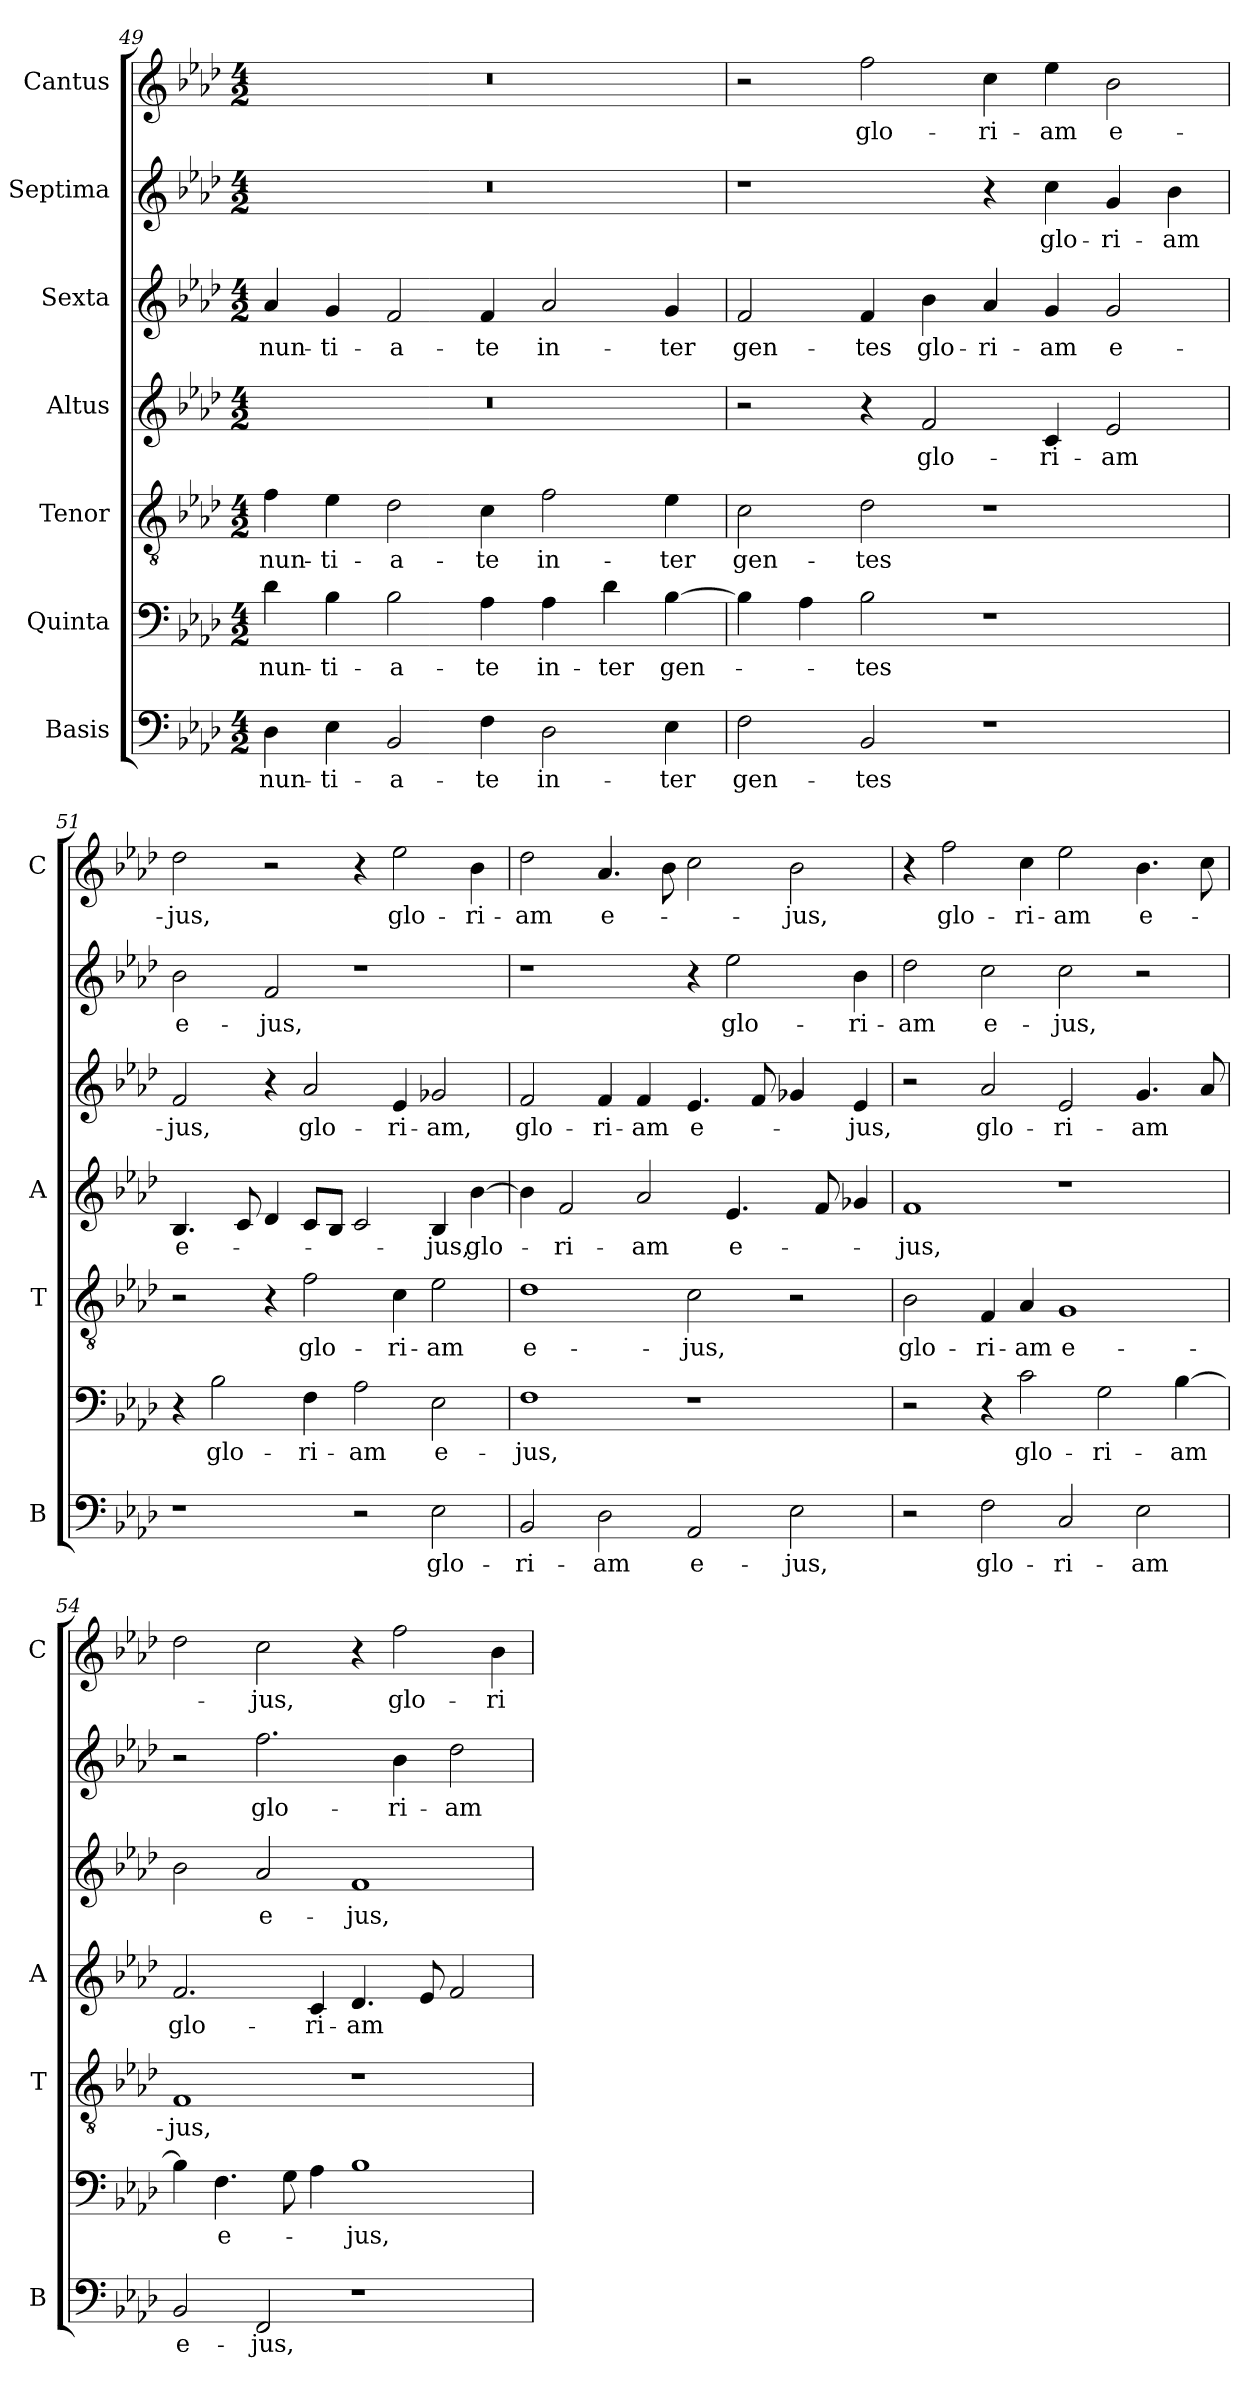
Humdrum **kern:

**kern	**text	**kern	**text	**kern	**text	**kern	**text	**kern	**text	**kern	**text	**kern	**text
*part7	*part7	*part6	*part6	*part5	*part5	*part4	*part4	*part3	*part3	*part2	*part2	*part1	*part1
*staff7	*staff7	*staff6	*staff6	*staff5	*staff5	*staff4	*staff4	*staff3	*staff3	*staff2	*staff2	*staff1	*staff1
*I"Basis	*	*I"Quinta	*	*I"Tenor	*	*I"Altus	*	*I"Sexta	*	*I"Septima	*	*I"Cantus	*
*I'B	*	*	*	*I'T	*	*I'A	*	*	*	*	*	*I'C	*
*clefF4	*	*clefF4	*	*clefGv2	*	*clefG2	*	*clefG2	*	*clefG2	*	*clefG2	*
*k[b-e-a-d-]	*	*k[b-e-a-d-]	*	*k[b-e-a-d-]	*	*k[b-e-a-d-]	*	*k[b-e-a-d-]	*	*k[b-e-a-d-]	*	*k[b-e-a-d-]	*
*A-:	*	*A-:	*	*A-:	*	*A-:	*	*A-:	*	*A-:	*	*A-:	*
*M4/2	*	*M4/2	*	*M4/2	*	*M4/2	*	*M4/2	*	*M4/2	*	*M4/2	*
=49	=49	=49	=49	=49	=49	=49	=49	=49	=49	=49	=49	=49	=49
!	!LO:LY:b	!	!LO:LY:b	!	!LO:LY:b	!	!	!	!LO:LY:b	!	!	!	!
4D-\	-nun-	4d-\	-nun-	4f\	-nun-	0r	.	4a-/	-nun-	0r	.	0r	.
!	!LO:LY:b	!	!LO:LY:b	!	!LO:LY:b	!	!	!	!LO:LY:b	!	!	!	!
4E-\	-ti-	4B-\	-ti-	4e-\	-ti-	.	.	4g/	-ti-	.	.	.	.
!	!LO:LY:b	!	!LO:LY:b	!	!LO:LY:b	!	!	!	!LO:LY:b	!	!	!	!
2BB-/	-a-	2B-\	-a-	2d-\	-a-	.	.	2f/	-a-	.	.	.	.
!	!LO:LY:b	!	!LO:LY:b	!	!LO:LY:b	!	!	!	!LO:LY:b	!	!	!	!
4F\	-te	4A-\	-te	4c\	-te	.	.	4f/	-te	.	.	.	.
!	!LO:LY:b	!	!LO:LY:b	!	!LO:LY:b	!	!	!	!LO:LY:b	!	!	!	!
2D-\	in-	4A-\	in-	2f\	in-	.	.	2a-/	in-	.	.	.	.
!	!	!	!LO:LY:b	!	!	!	!	!	!	!	!	!	!
.	.	4d-\	-ter	.	.	.	.	.	.	.	.	.	.
!	!LO:LY:b	!	!LO:LY:b	!	!LO:LY:b	!	!	!	!LO:LY:b	!	!	!	!
4E-\	-ter	[4B-\	gen-	4e-\	-ter	.	.	4g/	-ter	.	.	.	.
!!LO:PB:g=z
=50	=50	=50	=50	=50	=50	=50	=50	=50	=50	=50	=50	=50	=50
!	!LO:LY:b	!	!	!	!LO:LY:b	!	!	!	!LO:LY:b	!	!	!	!
2F\	gen-	4B-\]	.	2c\	gen-	2r	.	2f/	gen-	1r	.	2r	.
.	.	4A-\	.	.	.	.	.	.	.	.	.	.	.
!	!LO:LY:b	!	!LO:LY:b	!	!LO:LY:b	!	!	!	!LO:LY:b	!	!	!	!LO:LY:b
2BB-/	-tes	2B-\	-tes	2d-\	-tes	4r	.	4f/	-tes	.	.	2ff\	glo-
!	!	!	!	!	!	!	!LO:LY:b	!	!LO:LY:b	!	!	!	!
.	.	.	.	.	.	2f/	glo-	4b-\	glo-	.	.	.	.
!	!	!	!	!	!	!	!	!	!LO:LY:b	!	!	!	!LO:LY:b
1r	.	1r	.	1r	.	.	.	4a-/	-ri-	4r	.	4cc\	-ri-
!	!	!	!	!	!	!	!LO:LY:b	!	!LO:LY:b	!	!LO:LY:b	!	!LO:LY:b
.	.	.	.	.	.	4c/	-ri-	4g/	-am	4cc\	glo-	4ee-\	-am
!	!	!	!	!	!	!	!LO:LY:b	!	!LO:LY:b	!	!LO:LY:b	!	!LO:LY:b
.	.	.	.	.	.	2e-/	-am	2g/	e-	4g/	-ri-	2b-\	e-
!	!	!	!	!	!	!	!	!	!	!	!LO:LY:b	!	!
.	.	.	.	.	.	.	.	.	.	4b-\	-am	.	.
=51	=51	=51	=51	=51	=51	=51	=51	=51	=51	=51	=51	=51	=51
!	!	!	!	!	!	!	!LO:LY:b	!	!LO:LY:b	!	!LO:LY:b	!	!LO:LY:b
1r	.	4r	.	2r	.	4.B-/	e-	2f/	-jus,	2b-\	e-	2dd-\	-jus,
!	!	!	!LO:LY:b	!	!	!	!	!	!	!	!	!	!
.	.	2B-\	glo-	.	.	.	.	.	.	.	.	.	.
.	.	.	.	.	.	8c/	.	.	.	.	.	.	.
!	!	!	!	!	!	!	!	!	!	!	!LO:LY:b	!	!
.	.	.	.	4r	.	4d-/	.	4r	.	2f/	-jus,	2r	.
!	!	!	!LO:LY:b	!	!LO:LY:b	!	!	!	!LO:LY:b	!	!	!	!
.	.	4F\	-ri-	2f\	glo-	8c/L	.	2a-/	glo-	.	.	.	.
.	.	.	.	.	.	8B-/J	.	.	.	.	.	.	.
!	!	!	!LO:LY:b	!	!	!	!	!	!	!	!	!	!
2r	.	2A-\	-am	.	.	2c/	.	.	.	1r	.	4r	.
!	!	!	!	!	!LO:LY:b	!	!	!	!LO:LY:b	!	!	!	!LO:LY:b
.	.	.	.	4c\	-ri-	.	.	4e-/	-ri-	.	.	2ee-\	glo-
!	!LO:LY:b	!	!LO:LY:b	!	!LO:LY:b	!	!LO:LY:b	!	!LO:LY:b	!	!	!	!
2E-\	glo-	2E-\	e-	2e-\	-am	4B-/	-jus,	2g-X/	-am,	.	.	.	.
!	!	!	!	!	!	!	!LO:LY:b	!	!	!	!	!	!LO:LY:b
.	.	.	.	.	.	[4b-\	glo-	.	.	.	.	4b-\	-ri-
=52	=52	=52	=52	=52	=52	=52	=52	=52	=52	=52	=52	=52	=52
!	!LO:LY:b	!	!LO:LY:b	!	!LO:LY:b	!	!	!	!LO:LY:b	!	!	!	!LO:LY:b
2BB-/	-ri-	1F	-jus,	1d-	e-	4b-\]	.	2f/	glo-	1r	.	2dd-\	-am
!	!	!	!	!	!	!	!LO:LY:b	!	!	!	!	!	!
.	.	.	.	.	.	2f/	-ri-	.	.	.	.	.	.
!	!LO:LY:b	!	!	!	!	!	!	!	!LO:LY:b	!	!	!	!LO:LY:b
2D-\	-am	.	.	.	.	.	.	4f/	-ri-	.	.	4.a-/	e-
!	!	!	!	!	!	!	!LO:LY:b	!	!LO:LY:b	!	!	!	!
.	.	.	.	.	.	2a-/	-am	4f/	-am	.	.	.	.
.	.	.	.	.	.	.	.	.	.	.	.	8b-\	.
!	!LO:LY:b	!	!	!	!LO:LY:b	!	!	!	!LO:LY:b	!	!	!	!
2AA-/	e-	1r	.	2c\	-jus,	.	.	4.e-/	e-	4r	.	2cc\	.
!	!	!	!	!	!	!	!LO:LY:b	!	!	!	!LO:LY:b	!	!
.	.	.	.	.	.	4.e-/	e-	.	.	2ee-\	glo-	.	.
.	.	.	.	.	.	.	.	8f/	.	.	.	.	.
!	!LO:LY:b	!	!	!	!	!	!	!	!	!	!	!	!LO:LY:b
2E-\	-jus,	.	.	2r	.	.	.	4g-X/	.	.	.	2b-\	-jus,
.	.	.	.	.	.	8f/	.	.	.	.	.	.	.
!	!	!	!	!	!	!	!	!	!LO:LY:b	!	!LO:LY:b	!	!
.	.	.	.	.	.	4g-X/	.	4e-/	-jus,	4b-\	-ri-	.	.
=53	=53	=53	=53	=53	=53	=53	=53	=53	=53	=53	=53	=53	=53
!	!	!	!	!	!LO:LY:b	!	!LO:LY:b	!	!	!	!LO:LY:b	!	!
2r	.	2r	.	2B-\	glo-	1f	-jus,	2r	.	2dd-\	-am	4r	.
!	!	!	!	!	!	!	!	!	!	!	!	!	!LO:LY:b
.	.	.	.	.	.	.	.	.	.	.	.	2ff\	glo-
!	!LO:LY:b	!	!	!	!LO:LY:b	!	!	!	!LO:LY:b	!	!LO:LY:b	!	!
2F\	glo-	4r	.	4F/	-ri-	.	.	2a-/	glo-	2cc\	e-	.	.
!	!	!	!LO:LY:b	!	!LO:LY:b	!	!	!	!	!	!	!	!LO:LY:b
.	.	2c\	glo-	4A-/	-am	.	.	.	.	.	.	4cc\	-ri-
!	!LO:LY:b	!	!	!	!LO:LY:b	!	!	!	!LO:LY:b	!	!LO:LY:b	!	!LO:LY:b
2C/	-ri-	.	.	1G	e-	1r	.	2e-/	-ri-	2cc\	-jus,	2ee-\	-am
!	!	!	!LO:LY:b	!	!	!	!	!	!	!	!	!	!
.	.	2G\	-ri-	.	.	.	.	.	.	.	.	.	.
!	!LO:LY:b	!	!	!	!	!	!	!	!LO:LY:b	!	!	!	!LO:LY:b
2E-\	-am	.	.	.	.	.	.	4.g/	-am	2r	.	4.b-\	e-
!	!	!	!LO:LY:b	!	!	!	!	!	!	!	!	!	!
.	.	[4B-\	-am	.	.	.	.	.	.	.	.	.	.
.	.	.	.	.	.	.	.	8a-/	.	.	.	8cc\	.
!!LO:LB:g=z
=54	=54	=54	=54	=54	=54	=54	=54	=54	=54	=54	=54	=54	=54
!	!LO:LY:b	!	!	!	!LO:LY:b	!	!LO:LY:b	!	!	!	!	!	!
2BB-/	e-	4B-\]	.	1F	-jus,	2.f/	glo-	2b-\	.	2r	.	2dd-\	.
!	!	!	!LO:LY:b	!	!	!	!	!	!	!	!	!	!
.	.	4.F\	e-	.	.	.	.	.	.	.	.	.	.
!	!LO:LY:b	!	!	!	!	!	!	!	!LO:LY:b	!	!LO:LY:b	!	!LO:LY:b
2FF/	-jus,	.	.	.	.	.	.	2a-/	e-	2.ff\	glo-	2cc\	-jus,
.	.	8G\	.	.	.	.	.	.	.	.	.	.	.
!	!	!	!	!	!	!	!LO:LY:b	!	!	!	!	!	!
.	.	4A-\	.	.	.	4c/	-ri-	.	.	.	.	.	.
!	!	!	!LO:LY:b	!	!	!	!LO:LY:b	!	!LO:LY:b	!	!	!	!
1r	.	1B-	-jus,	1r	.	4.d-/	-am	1f	-jus,	.	.	4r	.
!	!	!	!	!	!	!	!	!	!	!	!LO:LY:b	!	!LO:LY:b
.	.	.	.	.	.	.	.	.	.	4b-\	-ri-	2ff\	glo-
.	.	.	.	.	.	8e-/	.	.	.	.	.	.	.
!	!	!	!	!	!	!	!	!	!	!	!LO:LY:b	!	!
.	.	.	.	.	.	2f/	.	.	.	2dd-\	-am	.	.
!	!	!	!	!	!	!	!	!	!	!	!	!	!LO:LY:b
.	.	.	.	.	.	.	.	.	.	.	.	4b-\	-ri-
=	=	=	=	=	=	=	=	=	=	=	=	=	=
*-	*-	*-	*-	*-	*-	*-	*-	*-	*-	*-	*-	*-	*-
